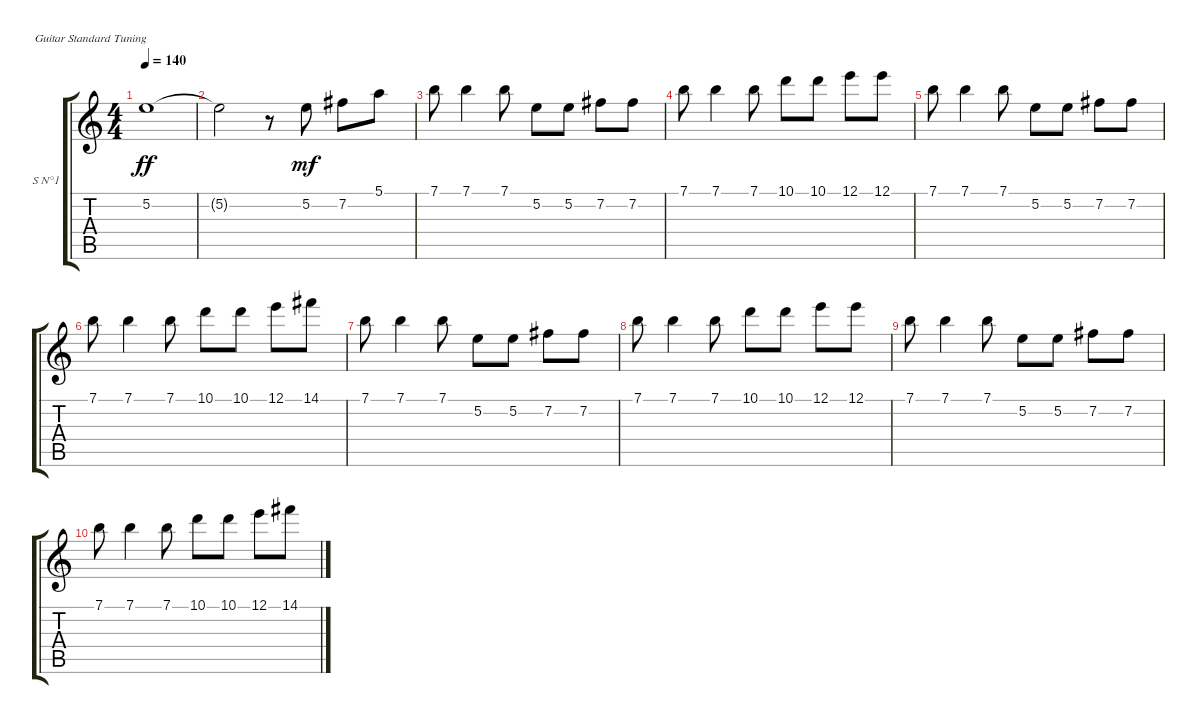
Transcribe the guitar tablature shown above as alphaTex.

\defaultSystemsLayout 4
\bracketExtendMode groupsimilarinstruments
\firstSystemTrackNameOrientation horizontal
\otherSystemsTrackNameOrientation horizontal
\track ("Synt N°1 + Lyrics" "S N°1") {instrument acousticguitarsteel}
\staff {score tabs}
\tuning (E4 B3 G3 D3 A2 E2)
\ts (4 4)
\tempo 140
\clef g2
\ks c
5.2.1{dy ff} |
5.2{t}.2 r.8 5.2.8{dy mf} 7.2.8 5.1.8 |
7.1.8 7.1.4 7.1.8 5.2.8 5.2.8 7.2.8 7.2.8 |
7.1.8 7.1.4 7.1.8 10.1.8 10.1.8 12.1.8 12.1.8 |
7.1.8 7.1.4 7.1.8 5.2.8 5.2.8 7.2.8 7.2.8 |
7.1.8 7.1.4 7.1.8 10.1.8 10.1.8 12.1.8 14.1.8 |
7.1.8 7.1.4 7.1.8 5.2.8 5.2.8 7.2.8 7.2.8 |
7.1.8 7.1.4 7.1.8 10.1.8 10.1.8 12.1.8 12.1.8 |
7.1.8 7.1.4 7.1.8 5.2.8 5.2.8 7.2.8 7.2.8 |
7.1.8 7.1.4 7.1.8 10.1.8 10.1.8 12.1.8 14.1.8
